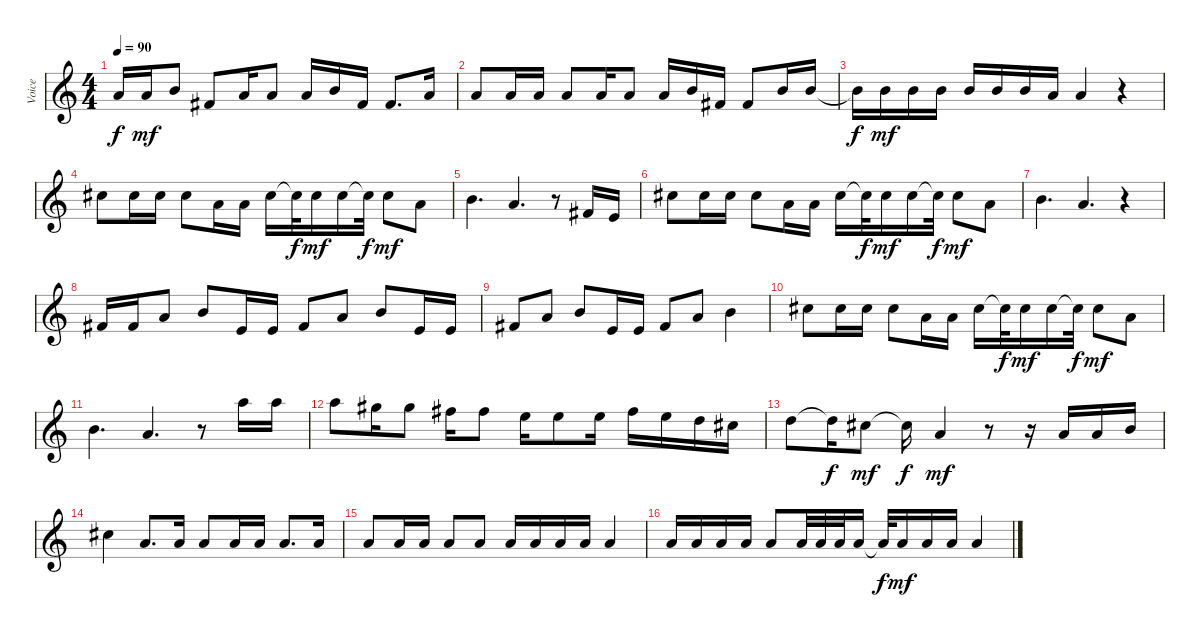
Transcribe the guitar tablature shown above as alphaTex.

\track ("Voice" "Voice") {instrument lead2sawtooth}
\staff {score}
\tuning (E4 B3 G3 D3 A2 E2) {hide}
\ts (4 4)
\tempo 90
\clef g2
\ks c
5.1{t}.16{dy f} 5.1.16{dy mf} 7.1.8 7.2.8 5.1.16 5.1.8 5.1.16 7.1.16 7.2.16 7.2.8{d} 5.1.16 |
5.1.8 5.1.16 5.1.16 5.1.8 5.1.16 5.1.8 5.1.16 7.1.16 7.2.16 7.2.8 7.1.16 7.1.16 |
7.1{t}.16{dy f} 7.1.16{dy mf} 7.1.16 7.1.16 7.1.16 7.1.16 7.1.16 5.1.16 5.1.4 r.4 |
9.1.8 9.1.16 9.1.16 9.1.8 10.2.16 10.2.16 9.1.16 9.1{t}.32{dy f} 9.1.16{dy mf} 9.1.16 9.1{t}.32{dy f} 9.1.8{dy mf} 10.2.8 |
7.1.4{d} 5.1.4{d} r.8 7.2.16 5.2.16 |
9.1.8 9.1.16 9.1.16 9.1.8 10.2.16 10.2.16 9.1.16 9.1{t}.32{dy f} 9.1.16{dy mf} 9.1.16 9.1{t}.32{dy f} 9.1.8{dy mf} 10.2.8 |
7.1.4{d} 5.1.4{d} r.4 |
7.2.16 7.2.16 5.1.8 7.1.8 5.2.16 5.2.16 2.1.8 5.1.8 7.1.8 0.1.16 0.1.16 |
2.1.8 5.1.8 7.1.8 0.1.16 0.1.16 2.1.8 5.1.8 7.1.4 |
9.1.8 9.1.16 9.1.16 9.1.8 10.2.16 10.2.16 9.1.16 9.1{t}.32{dy f} 9.1.16{dy mf} 9.1.16 9.1{t}.32{dy f} 9.1.8{dy mf} 10.2.8 |
7.1.4{d} 5.1.4{d} r.8 17.1.16 17.1.16 |
17.1.8 16.1.16 16.1.8 14.1.16 14.1.8 12.1.16 12.1.8 12.1.16 14.1.16 12.1.16 10.1.16 9.1.16 |
10.1.8 10.1{t}.16{dy f} 9.1.8{dy mf} 9.1{t}.16{dy f} 10.2.4{dy mf} r.8 r.16 10.2.16 10.2.16 7.1.16 |
9.1.4 10.2.8{d} 10.2.16 10.2.8 10.2.16 10.2.16 10.2.8{d} 10.2.16 |
10.2.8 10.2.16 10.2.16 10.2.8 10.2.8 10.2.16 10.2.16 10.2.16 10.2.16 10.2.4 |
10.2.16 10.2.16 10.2.16 10.2.16 10.2.8 10.2.32 10.2.32 10.2.32 10.2.16 10.2{t}.32{dy f} 10.2.16{dy mf} 10.2.16 10.2.16 10.2.4
